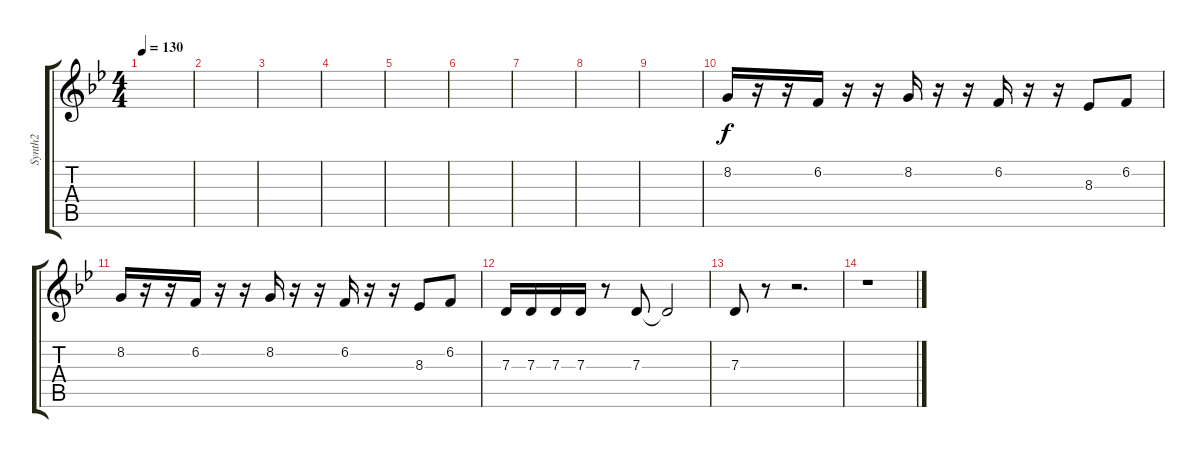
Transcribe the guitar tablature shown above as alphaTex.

\track ("Synth2" "Synth2") {instrument drawbarorgan}
\staff {score tabs}
\tuning (E4 B3 G3 D3 A2 E2) {hide}
\ts (4 4)
\tempo 130
\clef g2
\ks bb
|
|
|
|
|
|
|
|
|
8.2.16{volume 13 instrument drawbarorgan} r.16 r.16 6.2.16 r.16 r.16 8.2.16 r.16 r.16 6.2.16 r.16 r.16 8.3.8 6.2.8 |
8.2.16 r.16 r.16 6.2.16 r.16 r.16 8.2.16 r.16 r.16 6.2.16 r.16 r.16 8.3.8 6.2.8 |
7.3.16 7.3.16 7.3.16 7.3.16 r.8 7.3.8 7.3{t}.2 |
7.3.8 r.8 r.2{d} |
r.1
